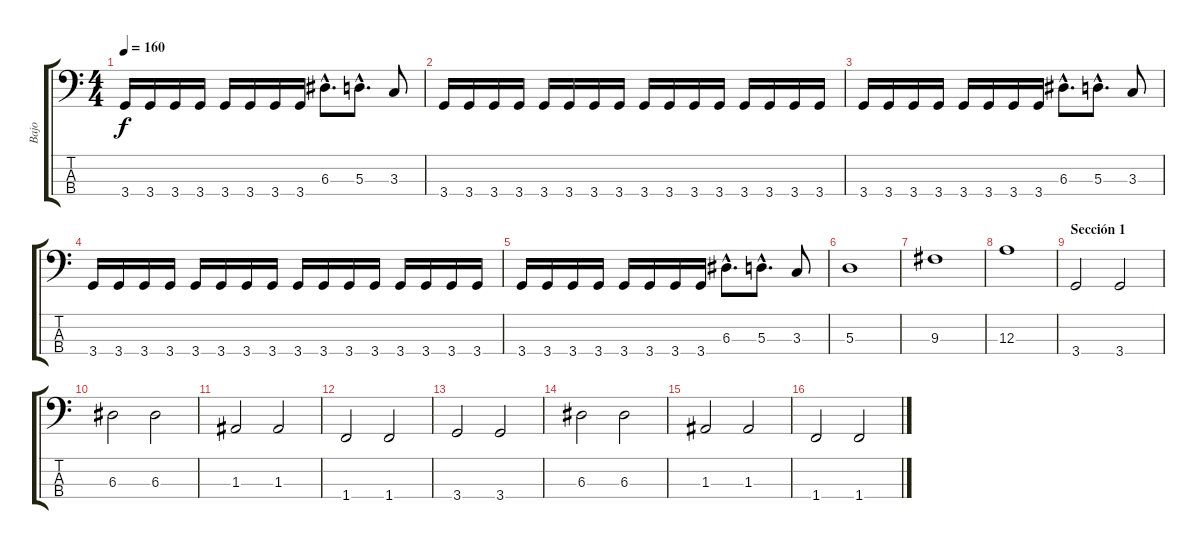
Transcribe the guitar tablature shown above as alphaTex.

\track ("Bajo" "Bajo") {instrument electricbasspick}
\staff {score tabs}
\tuning (G2 D2 A1 E1) {hide}
\ts (4 4)
\tempo 160
\clef f4
\ks c
3.4.16{dy f} 3.4.16 3.4.16 3.4.16 3.4.16 3.4.16 3.4.16 3.4.16 6.3{hac}.8{d} 5.3{hac}.8{d} 3.3.8 |
3.4.16 3.4.16 3.4.16 3.4.16 3.4.16 3.4.16 3.4.16 3.4.16 3.4.16 3.4.16 3.4.16 3.4.16 3.4.16 3.4.16 3.4.16 3.4.16 |
3.4.16 3.4.16 3.4.16 3.4.16 3.4.16 3.4.16 3.4.16 3.4.16 6.3{hac}.8{d} 5.3{hac}.8{d} 3.3.8 |
3.4.16 3.4.16 3.4.16 3.4.16 3.4.16 3.4.16 3.4.16 3.4.16 3.4.16 3.4.16 3.4.16 3.4.16 3.4.16 3.4.16 3.4.16 3.4.16 |
3.4.16 3.4.16 3.4.16 3.4.16 3.4.16 3.4.16 3.4.16 3.4.16 6.3{hac}.8{d} 5.3{hac}.8{d} 3.3.8 |
5.3.1 |
9.3.1 |
12.3.1 |
\section ("" "Sección 1")
3.4.2 3.4.2 |
6.3.2 6.3.2 |
1.3.2 1.3.2 |
1.4.2 1.4.2 |
3.4.2 3.4.2 |
6.3.2 6.3.2 |
1.3.2 1.3.2 |
1.4.2 1.4.2
